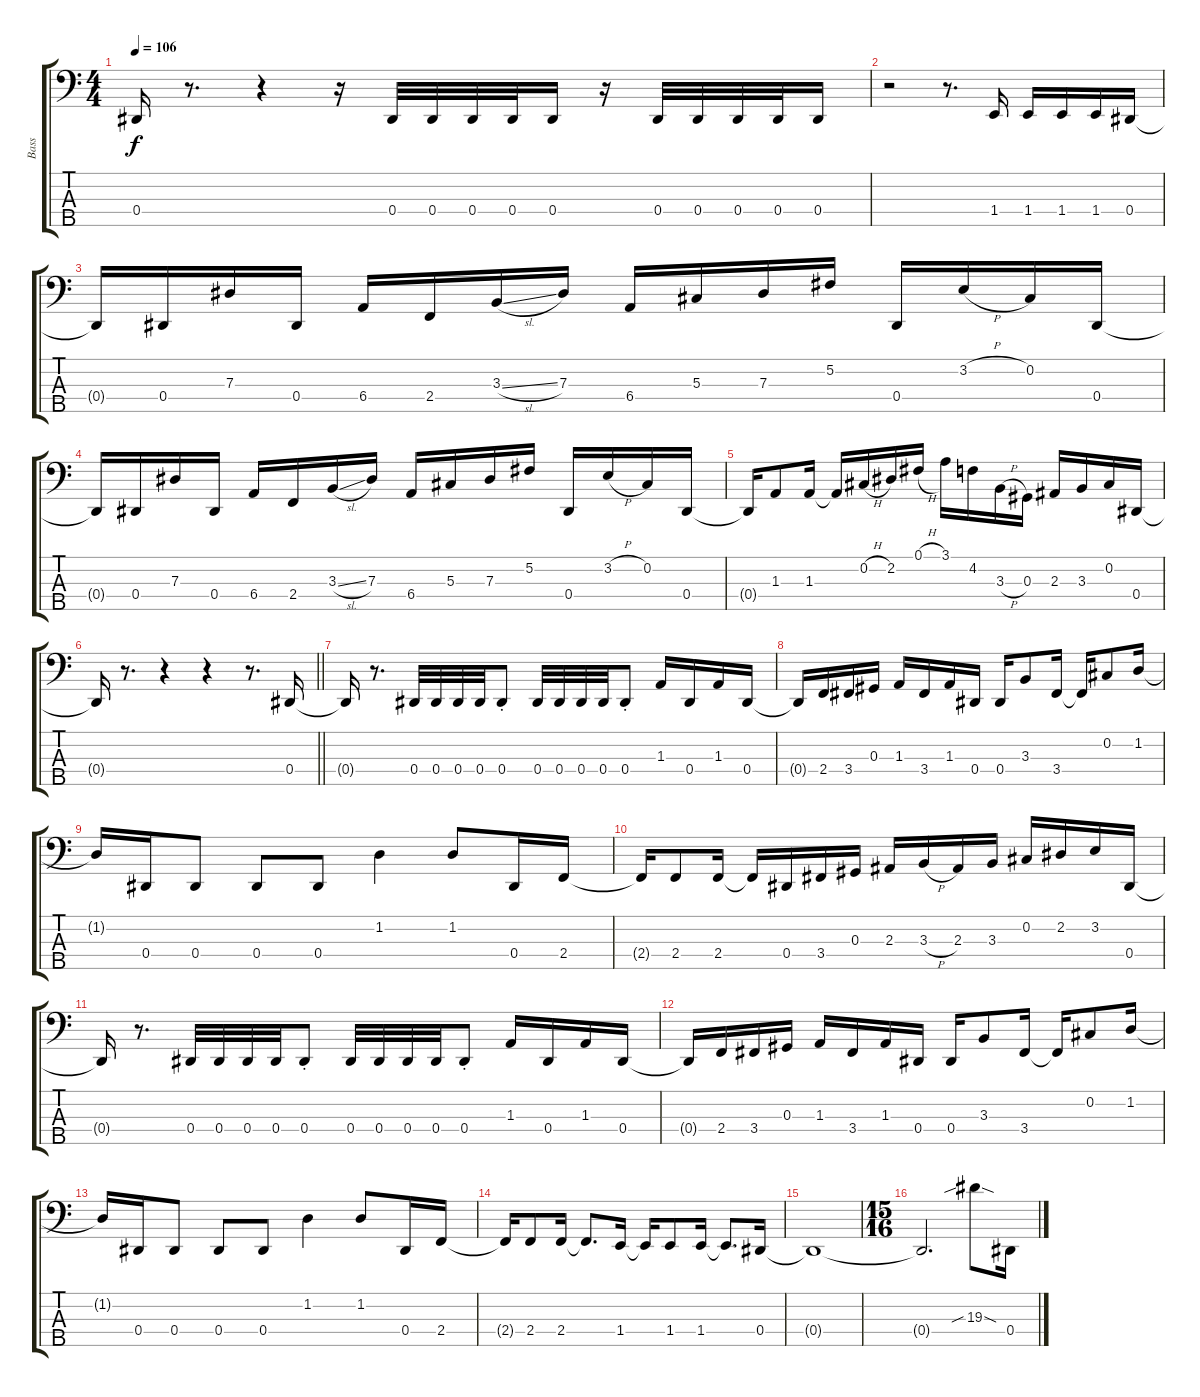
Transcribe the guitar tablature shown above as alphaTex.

\track ("Bass" "Bass") {instrument electricbassfinger}
\staff {score tabs}
\tuning (Gb2 Db2 Ab1 Eb1 Ab0) {hide}
\ts (4 4)
\tempo 106
\clef f4
\ks c
0.4{t}.16{dy f} r.8{d} r.4 r.16 0.4.32 0.4.32 0.4.32 0.4.32 0.4.16 r.16 0.4.32 0.4.32 0.4.32 0.4.32 0.4.16 |
r.2 r.8{d} 1.4.16 1.4.16 1.4.16 1.4.16 0.4.16 |
0.4{t}.16 0.4.16 7.3.16 0.4.16 6.4.16 2.4.16 3.3{sl}.16 7.3.16 6.4.16 5.3.16 7.3.16 5.2.16 0.4.16 3.2{h}.16 0.2.16 0.4.16 |
0.4{t}.16 0.4.16 7.3.16 0.4.16 6.4.16 2.4.16 3.3{sl}.16 7.3.16 6.4.16 5.3.16 7.3.16 5.2.16 0.4.16 3.2{h}.16 0.2.16 0.4.16 |
0.4{t}.16 1.3.8 1.3.16 1.3{t}.16 0.2{h}.16 2.2.16 0.1{h}.16 3.1.16 4.2.16 3.3{h}.16 0.3.16 2.3.16 3.3.16 0.2.16 0.4.16 |
\barLineRight lightlight
0.4{t}.16 r.8{d} r.4 r.4 r.8{d} 0.4.16 |
0.4{t}.16 r.8{d} 0.4.32 0.4.32 0.4.32 0.4.32 0.4{st}.8 0.4.32 0.4.32 0.4.32 0.4.32 0.4{st}.8 1.3.16 0.4.16 1.3.16 0.4.16 |
0.4{t}.16 2.4.16 3.4.16 0.3.16 1.3.16 3.4.16 1.3.16 0.4.16 0.4.16 3.3.8 3.4.16 3.4{t}.16 0.2.8 1.2.16 |
1.2{t}.16 0.4.16 0.4.8 0.4.8 0.4.8 1.2.4 1.2.8 0.4.16 2.4.16 |
2.4{t}.16 2.4.8 2.4.16 2.4{t}.16 0.4.16 3.4.16 0.3.16 2.3.16 3.3{h}.16 2.3.16 3.3.16 0.2.16 2.2.16 3.2.16 0.4.16 |
0.4{t}.16 r.8{d} 0.4.32 0.4.32 0.4.32 0.4.32 0.4{st}.8 0.4.32 0.4.32 0.4.32 0.4.32 0.4{st}.8 1.3.16 0.4.16 1.3.16 0.4.16 |
0.4{t}.16 2.4.16 3.4.16 0.3.16 1.3.16 3.4.16 1.3.16 0.4.16 0.4.16 3.3.8 3.4.16 3.4{t}.16 0.2.8 1.2.16 |
1.2{t}.16 0.4.16 0.4.8 0.4.8 0.4.8 1.2.4 1.2.8 0.4.16 2.4.16 |
2.4{t}.16 2.4.8 2.4.16 2.4{t}.8{d} 1.4.16 1.4{t}.16 1.4.8 1.4.16 1.4{t}.8{d} 0.4.16 |
0.4{t}.1 |
\ts (15 16)
0.4{t}.2{d} 19.3{sib sod}.8 0.4.16
